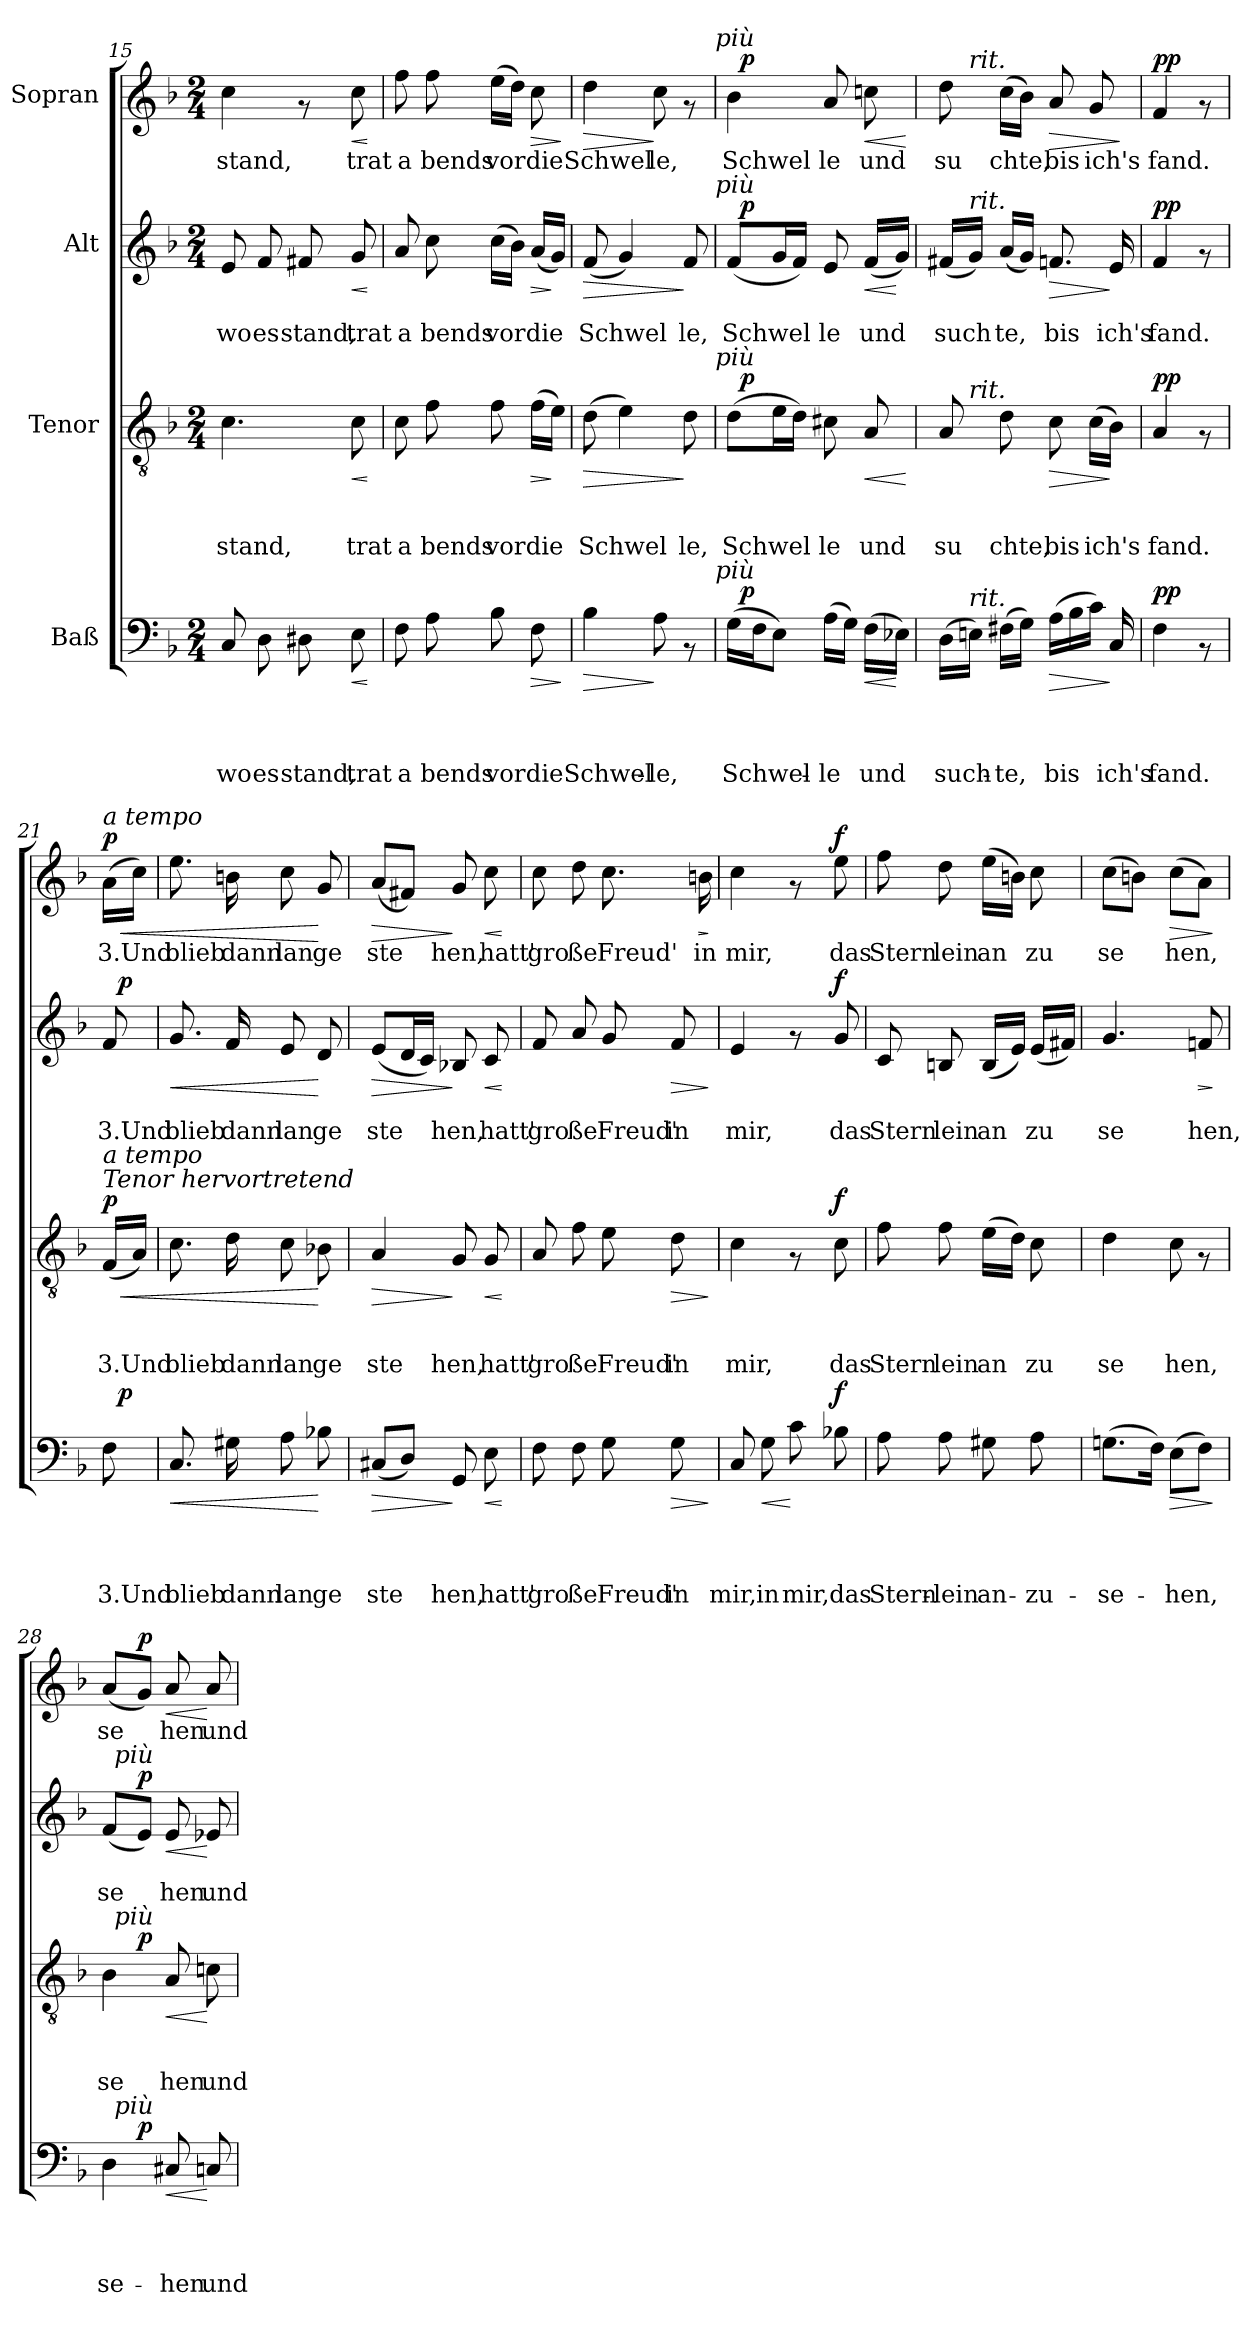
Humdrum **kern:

**kern	**text	**text	**text	**text	**dynam	**kern	**text	**text	**text	**dynam	**kern	**text	**text	**dynam	**kern	**text	**dynam
*part4	*part4	*part4	*part4	*part4	*part4	*part3	*part3	*part3	*part3	*part3	*part2	*part2	*part2	*part2	*part1	*part1	*part1
*staff4	*staff4	*staff4	*staff4	*staff4	*staff4	*staff3	*staff3	*staff3	*staff3	*staff3	*staff2	*staff2	*staff2	*staff2	*staff1	*staff1	*staff1
*I"Baß	*	*	*	*	*	*I"Tenor	*	*	*	*	*I"Alt	*	*	*	*I"Sopran	*	*
*clefF4	*	*	*	*	*	*clefGv2	*	*	*	*	*clefG2	*	*	*	*clefG2	*	*
*k[b-]	*	*	*	*	*	*k[b-]	*	*	*	*	*k[b-]	*	*	*	*k[b-]	*	*
*F:	*	*	*	*	*	*F:	*	*	*	*	*F:	*	*	*	*F:	*	*
*M2/4	*	*	*	*	*	*M2/4	*	*	*	*	*M2/4	*	*	*	*M2/4	*	*
=15	=15	=15	=15	=15	=15	=15	=15	=15	=15	=15	=15	=15	=15	=15	=15	=15	=15
!	!	!	!	!LO:LY:b:rj	!	!	!	!	!LO:LY:b:rj	!	!	!	!LO:LY:b:rj	!	!	!LO:LY:b:rj	!
8C/	.	.	.	wo	.	4.c\	.	.	stand,	.	8e/	.	wo	.	4cc\	stand,	.
!	!	!	!	!LO:LY:b:rj	!	!	!	!	!	!	!	!	!LO:LY:b:rj	!	!	!	!
8D\	.	.	.	es	.	.	.	.	.	.	8f/	.	es	.	.	.	.
!	!	!	!	!LO:LY:b:rj	!	!	!	!	!	!	!	!	!LO:LY:b:rj	!	!	!	!
8D#X\	.	.	.	stand,	.	.	.	.	.	.	8f#X/	.	stand,	.	8rf	.	.
!	!	!	!	!LO:LY:b:rj	!LO:HP:b	!	!	!	!LO:LY:b:rj	!LO:HP:b	!	!	!LO:LY:b:rj	!LO:HP:b	!	!LO:LY:b:rj	!LO:HP:b
8E\	.	.	.	trat	<	8c\	.	.	trat	<	8g/	.	trat	<	8cc\	trat	<
.	.	.	.	.	[	.	.	.	.	[	.	.	.	[	.	.	[
=16	=16	=16	=16	=16	=16	=16	=16	=16	=16	=16	=16	=16	=16	=16	=16	=16	=16
!	!	!	!	!LO:LY:b:rj	!	!	!	!	!LO:LY:b:rj	!	!	!	!LO:LY:b:rj	!	!	!LO:LY:b:rj	!
8F\	.	.	.	a	.	8c\	.	.	a	.	8a/	.	a	.	8ff\	a	.
!	!	!	!	!LO:LY:b:rj	!	!	!	!	!LO:LY:b:rj	!	!	!	!LO:LY:b:rj	!	!	!LO:LY:b:rj	!
8A\	.	.	.	bends	.	8f\	.	.	bends	.	8cc\	.	bends	.	8ff\	bends	.
!	!	!	!	!LO:LY:b:rj	!	!	!	!	!LO:LY:b:rj	!	!	!	!LO:LY:b:rj	!	!	!LO:LY:b:rj	!
8B-\	.	.	.	vor	.	8f\	.	.	vor	.	(>16cc\LL	.	vor	.	(>16ee\LL	vor	.
.	.	.	.	.	.	.	.	.	.	.	16b-\JJ)	.	.	.	16dd\JJ)	.	.
!	!	!	!	!LO:LY:b:rj	!LO:HP:b	!	!	!	!LO:LY:b:rj	!LO:HP:b	!	!	!LO:LY:b:rj	!LO:HP:b	!	!LO:LY:b:rj	!LO:HP:b
8F\	.	.	.	die	>	(>16f\LL	.	.	die	>	(<16a/LL	.	die	>	8cc\	die	>
.	.	.	.	.	.	16e\JJ)	.	.	.	]	16g/JJ)	.	.	]	.	.	.
.	.	.	.	.	]	.	.	.	.	.	.	.	.	.	.	.	]
!!LO:LB:g=z
=17	=17	=17	=17	=17	=17	=17	=17	=17	=17	=17	=17	=17	=17	=17	=17	=17	=17
!	!	!	!	!LO:LY:b:rj	!LO:HP:b	!	!	!	!LO:LY:b:rj	!LO:HP:b	!	!	!LO:LY:b:rj	!LO:HP:b	!	!LO:LY:b:rj	!LO:HP:b
4B-\	.	.	.	Schwel-	>	(>8d\	.	.	Schwel	>	(<8f/	.	Schwel	>	4dd\	Schwel	>
.	.	.	.	.	.	4e\)	.	.	.	.	4g/)	.	.	.	.	.	.
!	!	!	!	!LO:LY:b:rj	!	!	!	!	!	!	!	!	!	!	!	!LO:LY:b:rj	!
8A\	.	.	.	-le,	]	.	.	.	.	.	.	.	.	.	8cc\	le,	]
!	!	!	!	!	!	!	!	!	!LO:LY:b:rj	!	!	!	!LO:LY:b:rj	!	!	!	!
8rAA	.	.	.	.	.	8d\	.	.	le,	]	8f/	.	le,	]	8rf	.	.
!	!	!	!	!	!	!	!	!	!	!	!	!	!	!	!LO:TX:a:i:t=più	!	!
!	!	!	!	!	!	!	!	!	!	!	!LO:TX:a:i:t=più	!	!	!	!	!	!
!	!	!	!	!	!	!LO:TX:a:i:t=più	!	!	!	!	!	!	!	!	!	!	!
!LO:TX:a:i:t=più	!	!	!	!	!	!	!	!	!	!	!	!	!	!	!	!	!
=18	=18	=18	=18	=18	=18	=18	=18	=18	=18	=18	=18	=18	=18	=18	=18	=18	=18
!	!	!	!	!LO:LY:b:rj	!	!	!	!	!LO:LY:b:rj	!	!	!	!LO:LY:b:rj	!	!	!LO:LY:b:rj	!
*^	*	*	*	*	*	*^	*	*	*	*	*^	*	*	*	*^	*	*
(>16G\LL	32ryy	.	.	.	Schwel-	.	(>8d\L	32ryy	.	.	Schwel	.	(<8f/L	32ryy	.	Schwel	.	4b-\	32ryy	Schwel	.
!	!	!	!	!	!	!LO:DY:a	!	!	!	!	!	!LO:DY:a	!	!	!	!	!LO:DY:a	!	!	!	!LO:DY:a
.	4...ryy	.	.	.	.	p	.	4...ryy	.	.	.	p	.	4...ryy	.	.	p	.	4...ryy	.	p
16F\J	.	.	.	.	.	.	.	.	.	.	.	.	.	.	.	.	.	.	.	.	.
8E\J)	.	.	.	.	.	.	16e\L	.	.	.	.	.	16g/L	.	.	.	.	.	.	.	.
.	.	.	.	.	.	.	16d\JJ)	.	.	.	.	.	16f/JJ)	.	.	.	.	.	.	.	.
!	!	!	!	!	!LO:LY:b:rj	!	!	!	!	!	!LO:LY:b:rj	!	!	!	!	!LO:LY:b:rj	!	!	!	!LO:LY:b:rj	!
(>16A\LL	.	.	.	.	-le	.	8c#X\	.	.	.	le	.	8e/	.	.	le	.	8a/	.	le	.
16G\JJ)	.	.	.	.	.	.	.	.	.	.	.	.	.	.	.	.	.	.	.	.	.
!	!	!	!	!	!LO:LY:b:rj	!LO:HP:b	!	!	!	!	!LO:LY:b:rj	!LO:HP:b	!	!	!	!LO:LY:b:rj	!LO:HP:b	!	!	!LO:LY:b:rj	!LO:HP:b
(>16F\LL	.	.	.	.	und	<	8A/	.	.	.	und	<	(<16f/LL	.	.	und	<	8ccn\	.	und	<
16E-X\JJ)	.	.	.	.	.	[	.	.	.	.	.	.	16g/JJ)	.	.	.	[	.	.	.	.
.	.	.	.	.	.	.	.	.	.	.	.	[	.	.	.	.	.	.	.	.	[
=19	=19	=19	=19	=19	=19	=19	=19	=19	=19	=19	=19	=19	=19	=19	=19	=19	=19	=19	=19	=19	=19
!	!	!	!	!	!LO:LY:b:rj	!	!	!	!	!	!LO:LY:b:rj	!	!	!	!	!LO:LY:b:rj	!	!	!	!LO:LY:b:rj	!
*v	*v	*	*	*	*	*	*	*	*	*	*	*	*v	*v	*	*	*	*	*	*	*
(>16D\LL	.	.	.	such-	.	8A/	16ryy	.	.	su	.	(<16f#X/LL	.	such	.	8dd\	16ryy	su	.
!	!	!	!	!	!	!	!	!	!	!	!	!	!	!	!	!	!LO:TX:a:i:t=rit.	!	!
!	!	!	!	!	!	!	!	!	!	!	!	!LO:TX:a:i:t=rit.	!	!	!	!	!	!	!
!	!	!	!	!	!	!	!LO:TX:a:i:t=rit.	!	!	!	!	!	!	!	!	!	!	!	!
!LO:TX:a:i:t=rit.	!	!	!	!	!	!	!	!	!	!	!	!	!	!	!	!	!	!	!
16En\JJ)	.	.	.	.	.	.	4..ryy	.	.	.	.	16g/JJ)	.	.	.	.	4..ryy	.	.
!	!	!	!	!LO:LY:b:rj	!	!	!	!	!	!LO:LY:b:rj	!	!	!	!LO:LY:b:rj	!	!	!	!LO:LY:b:rj	!
(>16F#X\LL	.	.	.	-te,	.	8d\	.	.	.	chte,	.	(<16a/LL	.	te,	.	(>16cc\LL	.	chte,	.
16G\JJ)	.	.	.	.	.	.	.	.	.	.	.	16g/JJ)	.	.	.	16b-\JJ)	.	.	.
!	!	!	!	!LO:LY:b:rj	!LO:HP:b	!	!	!	!	!LO:LY:b:rj	!LO:HP:b	!	!	!LO:LY:b:rj	!LO:HP:b	!	!	!LO:LY:b:rj	!LO:HP:b
(>16A\LL	.	.	.	bis	>	8c\	.	.	.	bis	>	8.fn/	.	bis	>	8a/	.	bis	>
16B-\	.	.	.	.	.	.	.	.	.	.	.	.	.	.	.	.	.	.	.
!	!	!	!	!	!	!	!	!	!	!LO:LY:b:rj	!	!	!	!	!	!	!	!LO:LY:b:rj	!
16c\JJ)	.	.	.	.	.	(>16c\LL	.	.	.	ich's	.	.	.	.	.	8g/	.	ich's	.
!	!	!	!	!LO:LY:b:rj	!	!	!	!	!	!	!	!	!	!LO:LY:b:rj	!	!	!	!	!
16C/	.	.	.	ich's	]	16B-\JJ)	.	.	.	.	]	16e/	.	ich's	]	.	.	.	.
.	.	.	.	.	.	.	.	.	.	.	.	.	.	.	.	.	.	.	]
=20	=20	=20	=20	=20	=20	=20	=20	=20	=20	=20	=20	=20	=20	=20	=20	=20	=20	=20	=20
!	!	!	!	!LO:LY:b:rj	!LO:DY:a	!	!	!	!	!LO:LY:b:rj	!LO:DY:a	!	!	!LO:LY:b:rj	!LO:DY:a	!	!	!LO:LY:b:rj	!LO:DY:a
*	*	*	*	*	*	*v	*v	*	*	*	*	*	*	*	*	*v	*v	*	*
4F\	.	.	.	fand.	pp	4A/	.	.	fand.	pp	4f/	.	fand.	pp	4f/	fand.	pp
8rAA	.	.	.	.	.	8rF	.	.	.	.	8rf	.	.	.	8rf	.	.
!!LO:PB:g=z
=21	=21	=21	=21	=21	=21	=21	=21	=21	=21	=21	=21	=21	=21	=21	=21	=21	=21
!	!	!	!	!	!	!	!	!	!	!	!	!	!	!	!LO:TX:a:i:t=a tempo	!	!
!	!	!	!	!	!	!	!	!	!	!	!LO:TX:a:i:t=a tempo	!	!	!	!	!	!
!	!	!	!	!	!	!LO:TX:a:i:t=Tenor hervortretend	!	!	!	!	!	!	!	!	!	!	!
!	!	!	!	!	!	!LO:TX:a:i:t=a tempo	!	!	!	!	!	!	!	!	!	!	!
!LO:TX:a:i:t=a tempo	!	!	!	!	!	!	!	!	!	!	!	!	!	!	!	!	!
!	!	!	!	!LO:LY:b:rj	!	!	!	!	!LO:LY:b:rj	!LO:HP:b	!	!	!LO:LY:b:rj	!	!	!LO:LY:b:rj	!LO:HP:b
!	!	!	!	!	!	!	!	!	!	!LO:DY:n=1:a	!	!	!	!	!	!	!LO:DY:n=1:a
*^	*	*	*	*	*	*	*	*	*	*	*^	*	*	*	*	*	*
8F\	32ryy	.	.	.	3.Und	.	(<16F/LL	.	.	3.Und	< p	8f/	32ryy	.	3.Und	.	(>16a\LL	3.Und	< p
!	!	!	!	!	!	!LO:DY:a	!	!	!	!	!	!	!	!	!	!LO:DY:a	!	!	!
.	16.ryy	.	.	.	.	p	.	.	.	.	.	.	16.ryy	.	.	p	.	.	.
.	.	.	.	.	.	.	16A/JJ)	.	.	.	.	.	.	.	.	.	16cc\JJ)	.	.
=22	=22	=22	=22	=22	=22	=22	=22	=22	=22	=22	=22	=22	=22	=22	=22	=22	=22	=22	=22
!	!	!	!	!	!LO:LY:b:rj	!LO:HP:b	!	!	!	!LO:LY:b:rj	!	!	!	!	!LO:LY:b:rj	!LO:HP:b	!	!LO:LY:b:rj	!
*v	*v	*	*	*	*	*	*	*	*	*	*	*v	*v	*	*	*	*	*	*
8.C/	.	.	.	blieb	<	8.c\	.	.	blieb	.	8.g/	.	blieb	<	8.ee\	blieb	.
!	!	!	!	!LO:LY:b:rj	!	!	!	!	!LO:LY:b:rj	!	!	!	!LO:LY:b:rj	!	!	!LO:LY:b:rj	!
16G#X\	.	.	.	dann	.	16d\	.	.	dann	.	16f/	.	dann	.	16bn\	dann	.
!	!	!	!	!LO:LY:b:rj	!	!	!	!	!LO:LY:b:rj	!	!	!	!LO:LY:b:rj	!	!	!LO:LY:b:rj	!
8A\	.	.	.	lan	.	8c\	.	.	lan	.	8e/	.	lan	.	8cc\	lan	.
!	!	!	!	!LO:LY:b:rj	!	!	!	!	!LO:LY:b:rj	!	!	!	!LO:LY:b:rj	!	!	!LO:LY:b:rj	!
8B-X\	.	.	.	ge	[	8B-X\	.	.	ge	[	8d/	.	ge	[	8g/	ge	[
=23	=23	=23	=23	=23	=23	=23	=23	=23	=23	=23	=23	=23	=23	=23	=23	=23	=23
!	!	!	!	!LO:LY:b:rj	!LO:HP:b	!	!	!	!LO:LY:b:rj	!LO:HP:b	!	!	!LO:LY:b:rj	!LO:HP:b	!	!LO:LY:b:rj	!LO:HP:b
(<8C#X/L	.	.	.	ste	>	4A/	.	.	ste	>	(<8e/L	.	ste	>	(<8a/L	ste	>
8D/J)	.	.	.	.	.	.	.	.	.	.	16d/L	.	.	.	8f#X/J)	.	.
.	.	.	.	.	.	.	.	.	.	.	16c/JJ)	.	.	.	.	.	.
!	!	!	!	!LO:LY:b:rj	!	!	!	!	!LO:LY:b:rj	!	!	!	!LO:LY:b:rj	!	!	!LO:LY:b:rj	!
8GG/	.	.	.	hen,	]	8G/	.	.	hen,	]	8B-X/	.	hen,	]	8g/	hen,	]
!	!	!	!	!LO:LY:b:rj	!LO:HP:b	!	!	!	!LO:LY:b:rj	!LO:HP:b	!	!	!LO:LY:b:rj	!LO:HP:b	!	!LO:LY:b:rj	!LO:HP:b
8E\	.	.	.	hatt'	<	8G/	.	.	hatt'	<	8c/	.	hatt'	<	8cc\	hatt'	<
.	.	.	.	.	[	.	.	.	.	[	.	.	.	[	.	.	[
=24	=24	=24	=24	=24	=24	=24	=24	=24	=24	=24	=24	=24	=24	=24	=24	=24	=24
!	!	!	!	!LO:LY:b:rj	!	!	!	!	!LO:LY:b:rj	!	!	!	!LO:LY:b:rj	!	!	!LO:LY:b:rj	!
8F\	.	.	.	gro	.	8A/	.	.	gro	.	8f/	.	gro	.	8cc\	gro	.
!	!	!	!	!LO:LY:b:rj	!	!	!	!	!LO:LY:b:rj	!	!	!	!LO:LY:b:rj	!	!	!LO:LY:b:rj	!
8F\	.	.	.	ße	.	8f\	.	.	ße	.	8a/	.	ße	.	8dd\	ße	.
!	!	!	!	!LO:LY:b:rj	!	!	!	!	!LO:LY:b:rj	!	!	!	!LO:LY:b:rj	!	!	!LO:LY:b:rj	!
8G\	.	.	.	Freud'	.	8e\	.	.	Freud'	.	8g/	.	Freud'	.	8.cc\	Freud'	.
!	!	!	!	!LO:LY:b:rj	!LO:HP:b	!	!	!	!LO:LY:b:rj	!LO:HP:b	!	!	!LO:LY:b:rj	!LO:HP:b	!	!	!
8G\	.	.	.	in	>	8d\	.	.	in	>	8f/	.	in	>	.	.	.
!	!	!	!	!	!	!	!	!	!	!	!	!	!	!	!	!LO:LY:b:rj	!LO:HP:b
.	.	.	.	.	.	.	.	.	.	.	.	.	.	.	16bn\	in	>
.	.	.	.	.	]	.	.	.	.	]	.	.	.	]	.	.	]
=25	=25	=25	=25	=25	=25	=25	=25	=25	=25	=25	=25	=25	=25	=25	=25	=25	=25
!	!	!	!	!LO:LY:b:rj	!	!	!	!	!LO:LY:b:rj	!	!	!	!LO:LY:b:rj	!	!	!LO:LY:b:rj	!
8C/	.	.	.	mir,	.	4c\	.	.	mir,	.	4e/	.	mir,	.	4cc\	mir,	.
!	!	!	!	!LO:LY:b:rj	!LO:HP:b	!	!	!	!	!	!	!	!	!	!	!	!
8G\	.	.	.	in	<	.	.	.	.	.	.	.	.	.	.	.	.
!	!	!	!	!LO:LY:b:rj	!	!	!	!	!	!	!	!	!	!	!	!	!
8c\	.	.	.	mir,	[	8rF	.	.	.	.	8rf	.	.	.	8rf	.	.
!	!	!	!	!LO:LY:b:rj	!LO:DY:a	!	!	!	!LO:LY:b:rj	!LO:DY:a	!	!	!LO:LY:b:rj	!LO:DY:a	!	!LO:LY:b:rj	!LO:DY:a
8B-X\	.	.	.	das	f	8c\	.	.	das	f	8g/	.	das	f	8ee\	das	f
!!LO:PB:g=z
=26	=26	=26	=26	=26	=26	=26	=26	=26	=26	=26	=26	=26	=26	=26	=26	=26	=26
!	!	!	!	!LO:LY:b:rj	!	!	!	!	!LO:LY:b:rj	!	!	!	!LO:LY:b:rj	!	!	!LO:LY:b:rj	!
8A\	.	.	.	Stern-	.	8f\	.	.	Stern	.	8c/	.	Stern	.	8ff\	Stern	.
!	!	!	!	!LO:LY:b:rj	!	!	!	!	!LO:LY:b:rj	!	!	!	!LO:LY:b:rj	!	!	!LO:LY:b:rj	!
8A\	.	.	.	-lein	.	8f\	.	.	lein	.	8Bn/	.	lein	.	8dd\	lein	.
!	!	!	!	!LO:LY:b:rj	!	!	!	!	!LO:LY:b:rj	!	!	!	!LO:LY:b:rj	!	!	!LO:LY:b:rj	!
8G#X\	.	.	.	an-	.	(>16e\LL	.	.	an	.	(<16B/LL	.	an	.	(>16ee\LL	an	.
.	.	.	.	.	.	16d\JJ)	.	.	.	.	16e/JJ)	.	.	.	16bn\JJ)	.	.
!	!	!	!	!LO:LY:b:rj	!	!	!	!	!LO:LY:b:rj	!	!	!	!LO:LY:b:rj	!	!	!LO:LY:b:rj	!
8A\	.	.	.	-zu-	.	8c\	.	.	zu	.	(<16e/LL	.	zu	.	8cc\	zu	.
.	.	.	.	.	.	.	.	.	.	.	16f#X/JJ)	.	.	.	.	.	.
=27	=27	=27	=27	=27	=27	=27	=27	=27	=27	=27	=27	=27	=27	=27	=27	=27	=27
!	!	!	!	!LO:LY:b:rj	!	!	!	!	!LO:LY:b:rj	!	!	!	!LO:LY:b:rj	!	!	!LO:LY:b:rj	!
(>8.Gn\L	.	.	.	-se-	.	4d\	.	.	se	.	4.g/	.	se	.	(>8cc\L	se	.
.	.	.	.	.	.	.	.	.	.	.	.	.	.	.	8bn\J)	.	.
16F\Jk)	.	.	.	.	.	.	.	.	.	.	.	.	.	.	.	.	.
!	!	!	!	!LO:LY:b:rj	!LO:HP:b	!	!	!	!LO:LY:b:rj	!	!	!	!	!	!	!LO:LY:b:rj	!LO:HP:b
(>8E\L	.	.	.	-hen,	>	8c\	.	.	hen,	.	.	.	.	.	(>8cc\L	hen,	>
!	!	!	!	!	!	!	!	!	!	!	!	!	!LO:LY:b:rj	!LO:HP:b	!	!	!
8F\J)	.	.	.	.	.	8rF	.	.	.	.	8fn/	.	hen,	>	8a\J)	.	.
.	.	.	.	.	]	.	.	.	.	.	.	.	.	]	.	.	]
=28	=28	=28	=28	=28	=28	=28	=28	=28	=28	=28	=28	=28	=28	=28	=28	=28	=28
!	!	!	!	!LO:LY:b:rj	!	!	!	!	!LO:LY:b:rj	!	!	!	!LO:LY:b:rj	!	!	!LO:LY:b:rj	!
*^	*	*	*	*	*	*^	*	*	*	*	*^	*	*	*	*	*	*
*	*^	*	*	*	*	*	*	*^	*	*	*	*	*	*	*	*	*	*	*	*
4D\	8ryy	32ryy	.	.	.	se-	.	4B-\	8ryy	32ryy	.	.	se	.	(<8f/L	32ryy	.	se	.	(<8a/L	se	.
!	!	!	!	!	!	!	!	!	!	!	!	!	!	!	!	!LO:TX:a:i:t=più	!	!	!	!	!	!
!	!	!	!	!	!	!	!	!	!	!LO:TX:a:i:t=più	!	!	!	!	!	!	!	!	!	!	!	!
!	!	!LO:TX:a:i:t=più	!	!	!	!	!	!	!	!	!	!	!	!	!	!	!	!	!	!	!	!
.	.	4...ryy	.	.	.	.	.	.	.	4...ryy	.	.	.	.	.	4...ryy	.	.	.	.	.	.
!	!	!	!	!	!	!	!LO:DY:a	!	!	!	!	!	!	!LO:DY:a	!	!	!	!	!LO:DY:a	!	!	!LO:DY:a
.	4.ryy	.	.	.	.	.	p	.	4.ryy	.	.	.	.	p	8e/J)	.	.	.	p	8g/J)	.	p
!	!	!	!	!	!	!LO:LY:b:rj	!LO:HP:b	!	!	!	!	!	!LO:LY:b:rj	!LO:HP:b	!	!	!	!LO:LY:b:rj	!LO:HP:b	!	!LO:LY:b:rj	!LO:HP:b
8C#X/	.	.	.	.	.	-hen	<	8A/	.	.	.	.	hen	<	8e/	.	.	hen	<	8a/	hen	<
!	!	!	!	!	!	!LO:LY:b:rj	!	!	!	!	!	!	!LO:LY:b:rj	!	!	!	!	!LO:LY:b:rj	!	!	!LO:LY:b:rj	!
8Cn/	.	.	.	.	.	und	[	8cn\	.	.	.	.	und	[	8e-X/	.	.	und	[	8a/	und	[
*v	*v	*v	*	*	*	*	*	*	*	*	*	*	*	*	*v	*v	*	*	*	*	*	*
*	*	*	*	*	*	*v	*v	*v	*	*	*	*	*	*	*	*	*	*	*
=	=	=	=	=	=	=	=	=	=	=	=	=	=	=	=	=	=
*-	*-	*-	*-	*-	*-	*-	*-	*-	*-	*-	*-	*-	*-	*-	*-	*-	*-
